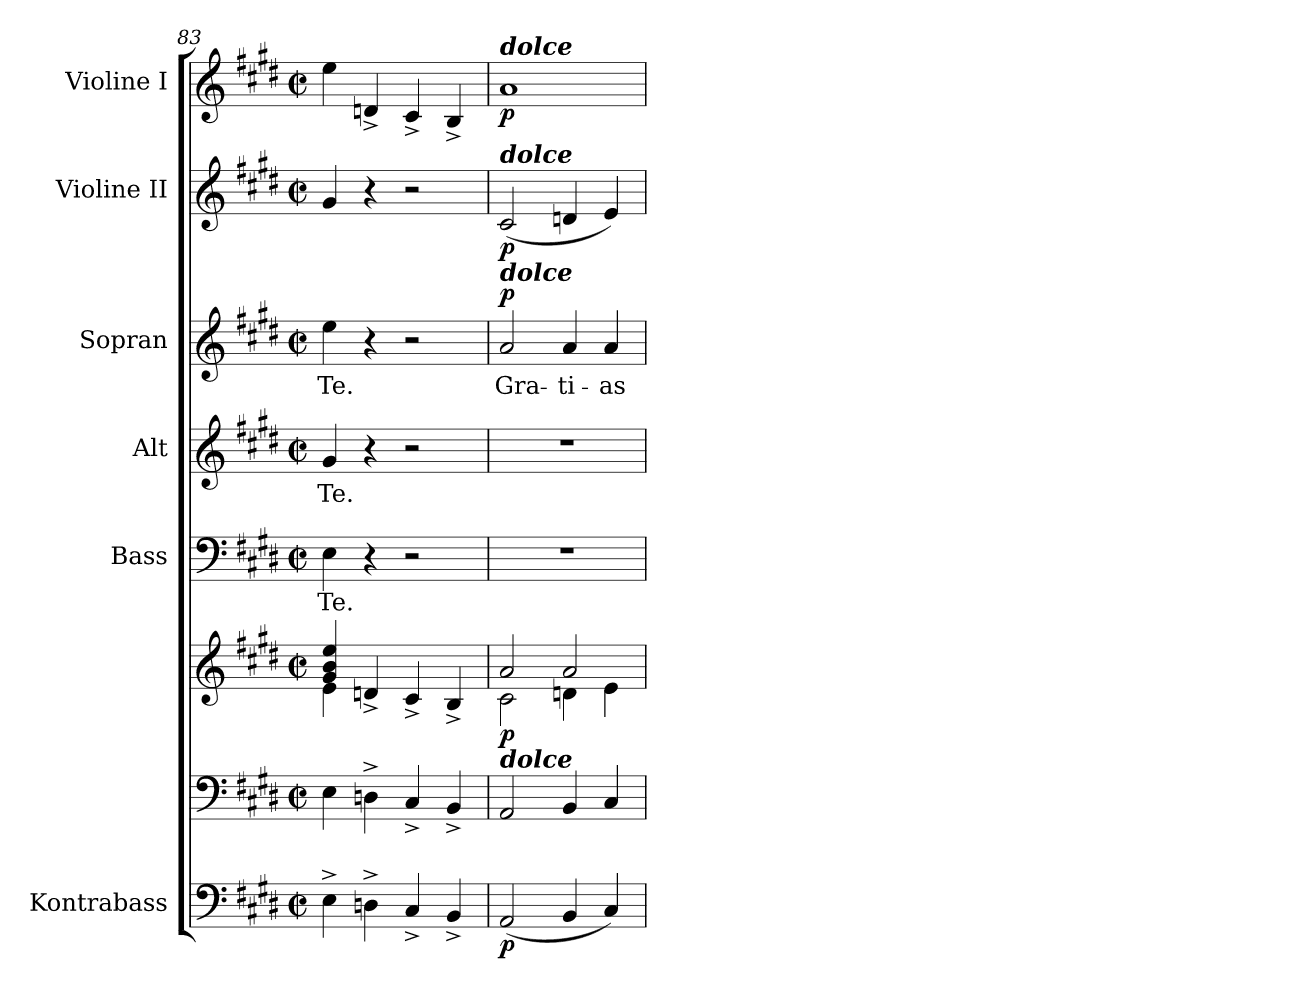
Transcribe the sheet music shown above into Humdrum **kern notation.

**kern	**dynam	**kern	**kern	**dynam	**kern	**text	**kern	**text	**kern	**text	**dynam	**kern	**dynam	**kern	**dynam
*part7	*part7	*part6	*part6	*part6	*part5	*part5	*part4	*part4	*part3	*part3	*part3	*part2	*part2	*part1	*part1
*staff8	*staff8	*staff7	*staff6	*staff6/7	*staff5	*staff5	*staff4	*staff4	*staff3	*staff3	*staff3	*staff2	*staff2	*staff1	*staff1
*I"Kontrabass	*	*	*	*	*I"Bass	*	*I"Alt	*	*I"Sopran	*	*	*I"Violine II	*	*I"Violine I	*
*I'Kb.	*	*	*	*	*I'B.	*	*I'A.	*	*I'S.	*	*	*I'Vl. II	*	*I'Vl. I	*
!!LO:PB:g=z
*clefF4	*	*clefF4	*clefG2	*	*clefF4	*	*clefG2	*	*clefG2	*	*	*clefG2	*	*clefG2	*
*ITrd7c12	*	*	*	*	*	*	*	*	*	*	*	*	*	*	*
*k[f#c#g#d#]	*	*k[f#c#g#d#]	*k[f#c#g#d#]	*	*k[f#c#g#d#]	*	*k[f#c#g#d#]	*	*k[f#c#g#d#]	*	*	*k[f#c#g#d#]	*	*k[f#c#g#d#]	*
*E:	*	*E:	*E:	*	*E:	*	*E:	*	*E:	*	*	*E:	*	*E:	*
*M2/2	*	*M2/2	*M2/2	*	*M2/2	*	*M2/2	*	*M2/2	*	*	*M2/2	*	*M2/2	*
*met(c|)	*	*met(c|)	*met(c|)	*	*met(c|)	*	*met(c|)	*	*met(c|)	*	*	*met(c|)	*	*met(c|)	*
=83	=83	=83	=83	=83	=83	=83	=83	=83	=83	=83	=83	=83	=83	=83	=83
*	*	*	*^	*	*	*	*	*	*	*	*	*	*	*	*
!	!	!	!	!	!	!	!LO:LY:b	!	!LO:LY:b	!	!LO:LY:b	!	!	!	!	!
4EE^>\	.	4E\	4g#/ 4b/ 4ee/	4e\	.	4E\	Te.	4g#/	Te.	4ee\	Te.	.	4g#/	.	4ee\	.
4DDn^>\	.	4Dn^>\	2.ryy	4dn^</	.	4r	.	4r	.	4r	.	.	4r	.	4dn^</	.
4CC#^</	.	4C#^</	.	4c#^</	.	2r	.	2r	.	2r	.	.	2r	.	4c#^</	.
4BBB^</	.	4BB^</	.	4B^</	.	.	.	.	.	.	.	.	.	.	4B^</	.
=84	=84	=84	=84	=84	=84	=84	=84	=84	=84	=84	=84	=84	=84	=84	=84	=84
!	!	!	!	!	!	!	!	!	!	!	!	!	!	!	!LO:TX:a:Bi:t=dolce	!
!	!	!	!	!	!	!	!	!	!	!	!	!	!LO:TX:a:Bi:t=dolce	!	!	!
!	!	!	!	!	!	!	!	!	!	!LO:TX:a:Bi:t=dolce	!	!	!	!	!	!
!	!	!	!LO:TX:b:Bi:t=dolce	!	!	!	!	!	!	!	!	!	!	!	!	!
!	!LO:DY:b	!	!	!	!LO:DY:b	!	!	!	!	!	!LO:LY:b	!LO:DY:a	!	!LO:DY:b	!	!LO:DY:b
(<2AAA/	p	2AA/	2a/	2c#\	p	1r	.	1r	.	2a/	Gra-	p	(<2c#/	p	1a	p
!	!	!	!	!	!	!	!	!	!	!	!LO:LY:b	!	!	!	!	!
4BBB/	.	4BB/	2a/	4dn\	.	.	.	.	.	4a/	-ti-	.	4dn/	.	.	.
!	!	!	!	!	!	!	!	!	!	!	!LO:LY:b	!	!	!	!	!
4CC#/)	.	4C#/	.	4e\	.	.	.	.	.	4a/	-as	.	4e/)	.	.	.
*	*	*	*v	*v	*	*	*	*	*	*	*	*	*	*	*	*
=	=	=	=	=	=	=	=	=	=	=	=	=	=	=	=
*-	*-	*-	*-	*-	*-	*-	*-	*-	*-	*-	*-	*-	*-	*-	*-
